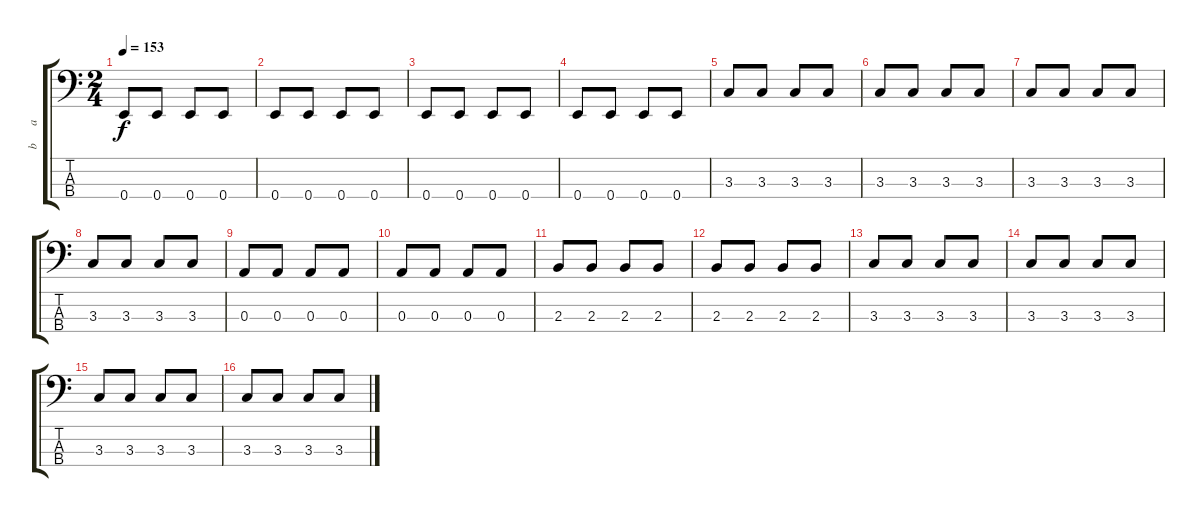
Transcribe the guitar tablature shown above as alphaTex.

\track ("b      a       s      s" "b      a  ") {instrument electricbassfinger}
\staff {score tabs}
\tuning (G2 D2 A1 E1) {hide}
\ts (2 4)
\tempo 153
\clef f4
\ks c
0.4.8{dy f} 0.4.8 0.4.8 0.4.8 |
0.4.8 0.4.8 0.4.8 0.4.8 |
0.4.8 0.4.8 0.4.8 0.4.8 |
0.4.8 0.4.8 0.4.8 0.4.8 |
3.3.8 3.3.8 3.3.8 3.3.8 |
3.3.8 3.3.8 3.3.8 3.3.8 |
3.3.8 3.3.8 3.3.8 3.3.8 |
3.3.8 3.3.8 3.3.8 3.3.8 |
0.3.8 0.3.8 0.3.8 0.3.8 |
0.3.8 0.3.8 0.3.8 0.3.8 |
2.3.8 2.3.8 2.3.8 2.3.8 |
2.3.8 2.3.8 2.3.8 2.3.8 |
3.3.8 3.3.8 3.3.8 3.3.8 |
3.3.8 3.3.8 3.3.8 3.3.8 |
3.3.8 3.3.8 3.3.8 3.3.8 |
3.3.8 3.3.8 3.3.8 3.3.8
